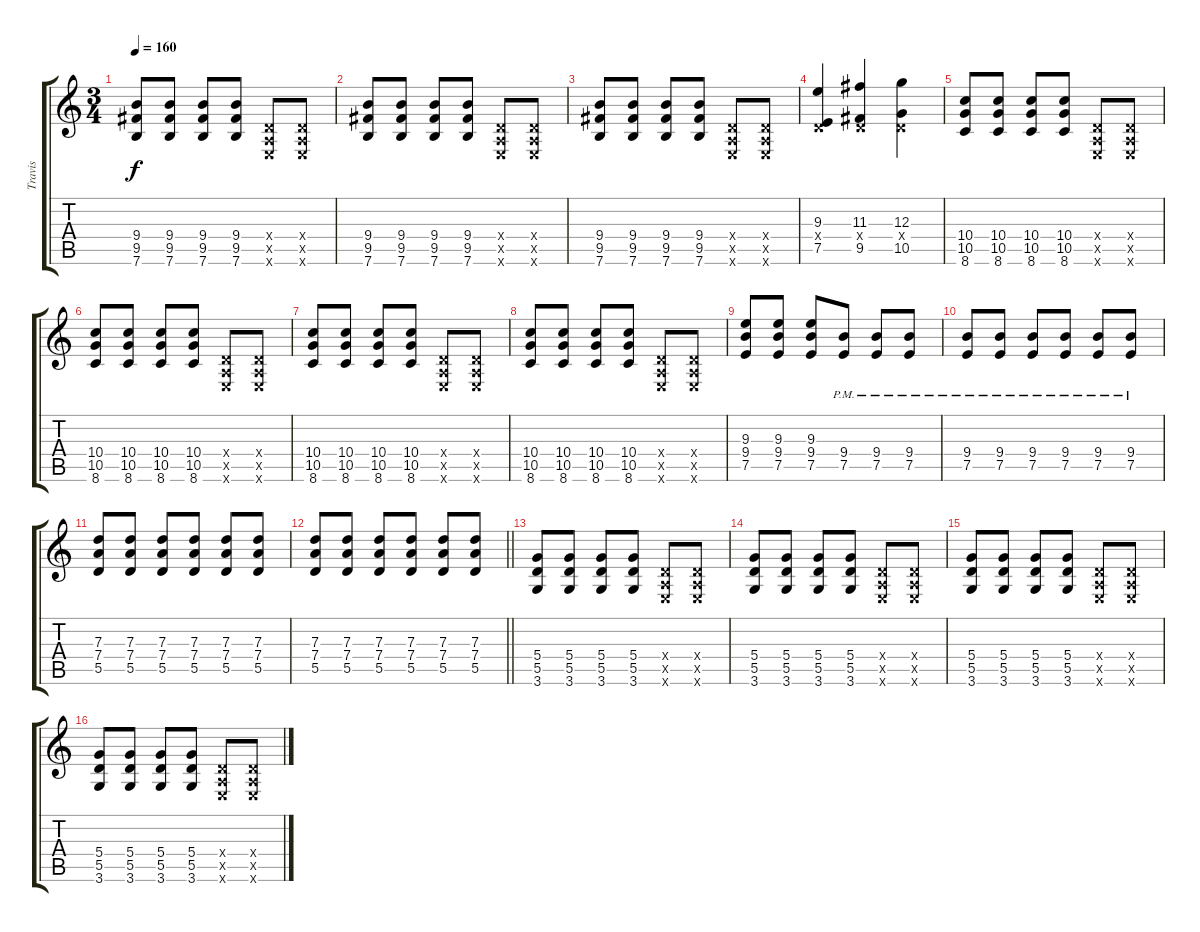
\track ("Travis" "Travis") {instrument overdrivenguitar}
\staff {score tabs}
\tuning (E4 B3 G3 D3 A2 E2) {hide}
\ts (3 4)
\tempo 160
\clef g2
\ks c
(9.4 9.5 7.6).8{dy f} (9.4 9.5 7.6).8 (9.4 9.5 7.6).8 (9.4 9.5 7.6).8 (0.4{x} 0.5{x} 0.6{x}).8 (0.4{x} 0.5{x} 0.6{x}).8 |
(9.4 9.5 7.6).8 (9.4 9.5 7.6).8 (9.4 9.5 7.6).8 (9.4 9.5 7.6).8 (0.4{x} 0.5{x} 0.6{x}).8 (0.4{x} 0.5{x} 0.6{x}).8 |
(9.4 9.5 7.6).8 (9.4 9.5 7.6).8 (9.4 9.5 7.6).8 (9.4 9.5 7.6).8 (0.4{x} 0.5{x} 0.6{x}).8 (0.4{x} 0.5{x} 0.6{x}).8 |
(9.3 0.4{x} 7.5).4 (11.3 0.4{x} 9.5).4 (12.3 0.4{x} 10.5).4 |
(10.4 10.5 8.6).8 (10.4 10.5 8.6).8 (10.4 10.5 8.6).8 (10.4 10.5 8.6).8 (0.4{x} 0.5{x} 0.6{x}).8 (0.4{x} 0.5{x} 0.6{x}).8 |
(10.4 10.5 8.6).8 (10.4 10.5 8.6).8 (10.4 10.5 8.6).8 (10.4 10.5 8.6).8 (0.4{x} 0.5{x} 0.6{x}).8 (0.4{x} 0.5{x} 0.6{x}).8 |
(10.4 10.5 8.6).8 (10.4 10.5 8.6).8 (10.4 10.5 8.6).8 (10.4 10.5 8.6).8 (0.4{x} 0.5{x} 0.6{x}).8 (0.4{x} 0.5{x} 0.6{x}).8 |
(10.4 10.5 8.6).8 (10.4 10.5 8.6).8 (10.4 10.5 8.6).8 (10.4 10.5 8.6).8 (0.4{x} 0.5{x} 0.6{x}).8 (0.4{x} 0.5{x} 0.6{x}).8 |
(9.3 9.4 7.5).8 (9.3 9.4 7.5).8 (9.3 9.4 7.5).8 (9.4{pm} 7.5{pm}).8 (9.4{pm} 7.5{pm}).8 (9.4{pm} 7.5{pm}).8 |
(9.4{pm} 7.5{pm}).8 (9.4{pm} 7.5{pm}).8 (9.4{pm} 7.5{pm}).8 (9.4{pm} 7.5{pm}).8 (9.4{pm} 7.5{pm}).8 (9.4{pm} 7.5{pm}).8 |
(7.3 7.4 5.5).8 (7.3 7.4 5.5).8 (7.3 7.4 5.5).8 (7.3 7.4 5.5).8 (7.3 7.4 5.5).8 (7.3 7.4 5.5).8 |
\barLineRight lightlight
(7.3 7.4 5.5).8 (7.3 7.4 5.5).8 (7.3 7.4 5.5).8 (7.3 7.4 5.5).8 (7.3 7.4 5.5).8 (7.3 7.4 5.5).8 |
(5.4 5.5 3.6).8 (5.4 5.5 3.6).8 (5.4 5.5 3.6).8 (5.4 5.5 3.6).8 (0.4{x} 0.5{x} 0.6{x}).8 (0.4{x} 0.5{x} 0.6{x}).8 |
(5.4 5.5 3.6).8 (5.4 5.5 3.6).8 (5.4 5.5 3.6).8 (5.4 5.5 3.6).8 (0.4{x} 0.5{x} 0.6{x}).8 (0.4{x} 0.5{x} 0.6{x}).8 |
(5.4 5.5 3.6).8 (5.4 5.5 3.6).8 (5.4 5.5 3.6).8 (5.4 5.5 3.6).8 (0.4{x} 0.5{x} 0.6{x}).8 (0.4{x} 0.5{x} 0.6{x}).8 |
(5.4 5.5 3.6).8 (5.4 5.5 3.6).8 (5.4 5.5 3.6).8 (5.4 5.5 3.6).8 (0.4{x} 0.5{x} 0.6{x}).8 (0.4{x} 0.5{x} 0.6{x}).8
